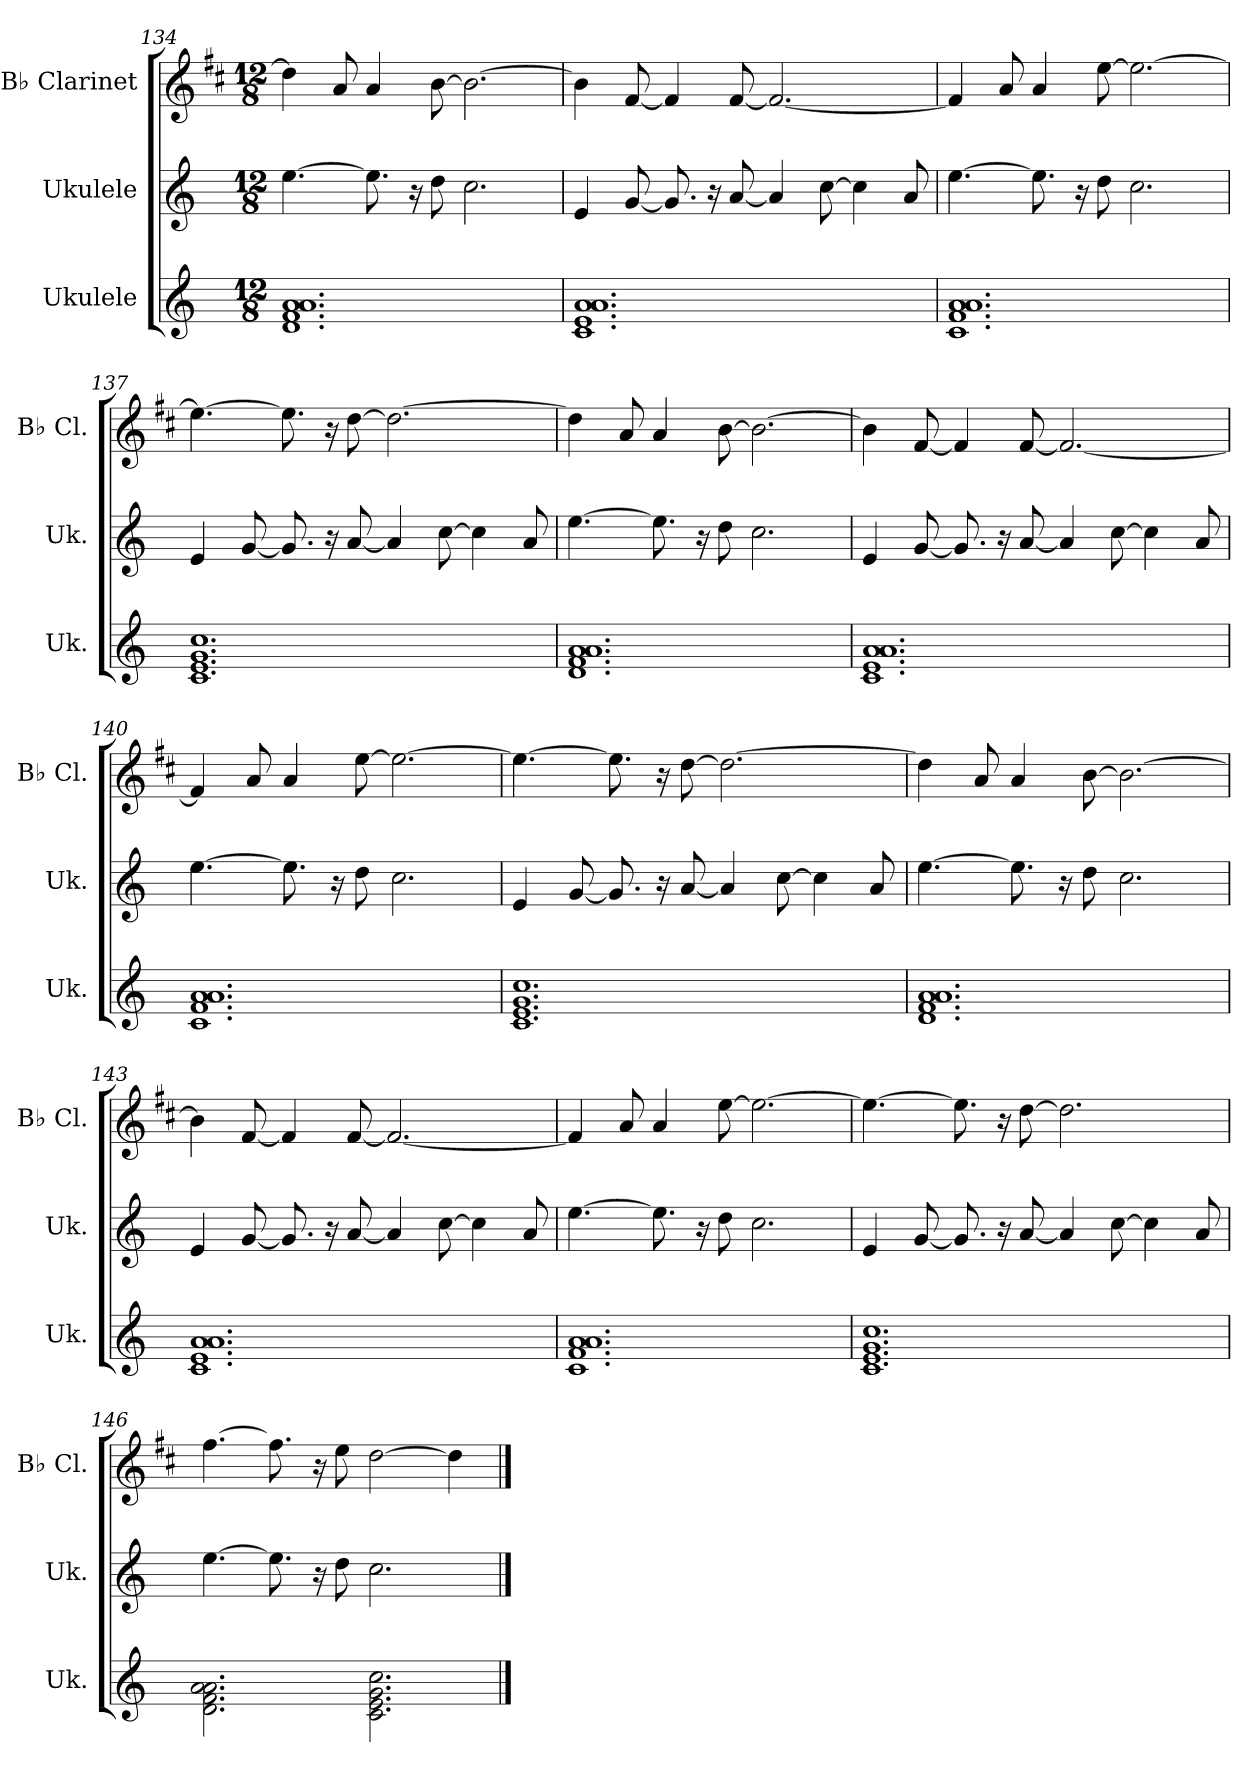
**kern	**kern	**kern
*part3	*part2	*part1
*staff3	*staff2	*staff1
*I"Ukulele	*I"Ukulele	*I"B♭ Clarinet
*I'Uk.	*I'Uk.	*I'B♭ Cl.
!!LO:LB:g=z
*	*clefG2	*clefG2
*	*	*ITrd1c2
*k[]	*k[]	*k[]
*M12/8	*M12/8	*M12/8
=134	=134	=134
1.d 1.f 1.a 1.a	[4.ee\	4cc\]
.	.	8g/
.	8.ee\]	4g/
.	16r	.
.	8dd\	[8a\
.	2.cc\	2.a\_
=135	=135	=135
1.c 1.e 1.a 1.a	4e/	4a\]
.	[8g/	[8e/
.	8.g/]	4e/]
.	16r	.
.	[8a/	[8e/
.	4a/]	2.e/_
.	[8cc\	.
.	4cc\]	.
.	8a/	.
=136	=136	=136
1.c 1.f 1.a 1.a	[4.ee\	4e/]
.	.	8g/
.	8.ee\]	4g/
.	16r	.
.	8dd\	[8dd\
.	2.cc\	2.dd\_
=137	=137	=137
1.c 1.e 1.g 1.cc	4e/	4.dd\_
.	[8g/	.
.	8.g/]	8.dd\]
.	16r	16r
.	[8a/	[8cc\
.	4a/]	2.cc\_
.	[8cc\	.
.	4cc\]	.
.	8a/	.
!!LO:PB:g=z
=138	=138	=138
1.d 1.f 1.a 1.a	[4.ee\	4cc\]
.	.	8g/
.	8.ee\]	4g/
.	16r	.
.	8dd\	[8a\
.	2.cc\	2.a\_
=139	=139	=139
1.c 1.e 1.a 1.a	4e/	4a\]
.	[8g/	[8e/
.	8.g/]	4e/]
.	16r	.
.	[8a/	[8e/
.	4a/]	2.e/_
.	[8cc\	.
.	4cc\]	.
.	8a/	.
=140	=140	=140
1.c 1.f 1.a 1.a	[4.ee\	4e/]
.	.	8g/
.	8.ee\]	4g/
.	16r	.
.	8dd\	[8dd\
.	2.cc\	2.dd\_
=141	=141	=141
1.c 1.e 1.g 1.cc	4e/	4.dd\_
.	[8g/	.
.	8.g/]	8.dd\]
.	16r	16r
.	[8a/	[8cc\
.	4a/]	2.cc\_
.	[8cc\	.
.	4cc\]	.
.	8a/	.
!!LO:LB:g=z
=142	=142	=142
1.d 1.f 1.a 1.a	[4.ee\	4cc\]
.	.	8g/
.	8.ee\]	4g/
.	16r	.
.	8dd\	[8a\
.	2.cc\	2.a\_
=143	=143	=143
1.c 1.e 1.a 1.a	4e/	4a\]
.	[8g/	[8e/
.	8.g/]	4e/]
.	16r	.
.	[8a/	[8e/
.	4a/]	2.e/_
.	[8cc\	.
.	4cc\]	.
.	8a/	.
=144	=144	=144
1.c 1.f 1.a 1.a	[4.ee\	4e/]
.	.	8g/
.	8.ee\]	4g/
.	16r	.
.	8dd\	[8dd\
.	2.cc\	2.dd\_
=145	=145	=145
1.c 1.e 1.g 1.cc	4e/	4.dd\_
.	[8g/	.
.	8.g/]	8.dd\]
.	16r	16r
.	[8a/	[8cc\
.	4a/]	2.cc\]
.	[8cc\	.
.	4cc\]	.
.	8a/	.
!!LO:LB:g=z
=146	=146	=146
2.d\ 2.f\ 2.a\ 2.a\	[4.ee\	[4.ee\
.	8.ee\]	8.ee\]
.	16r	16r
.	8dd\	8dd\
2.c\ 2.e\ 2.g\ 2.cc\	2.cc\	[2cc\
.	.	4cc\]
==	==	==
*-	*-	*-
